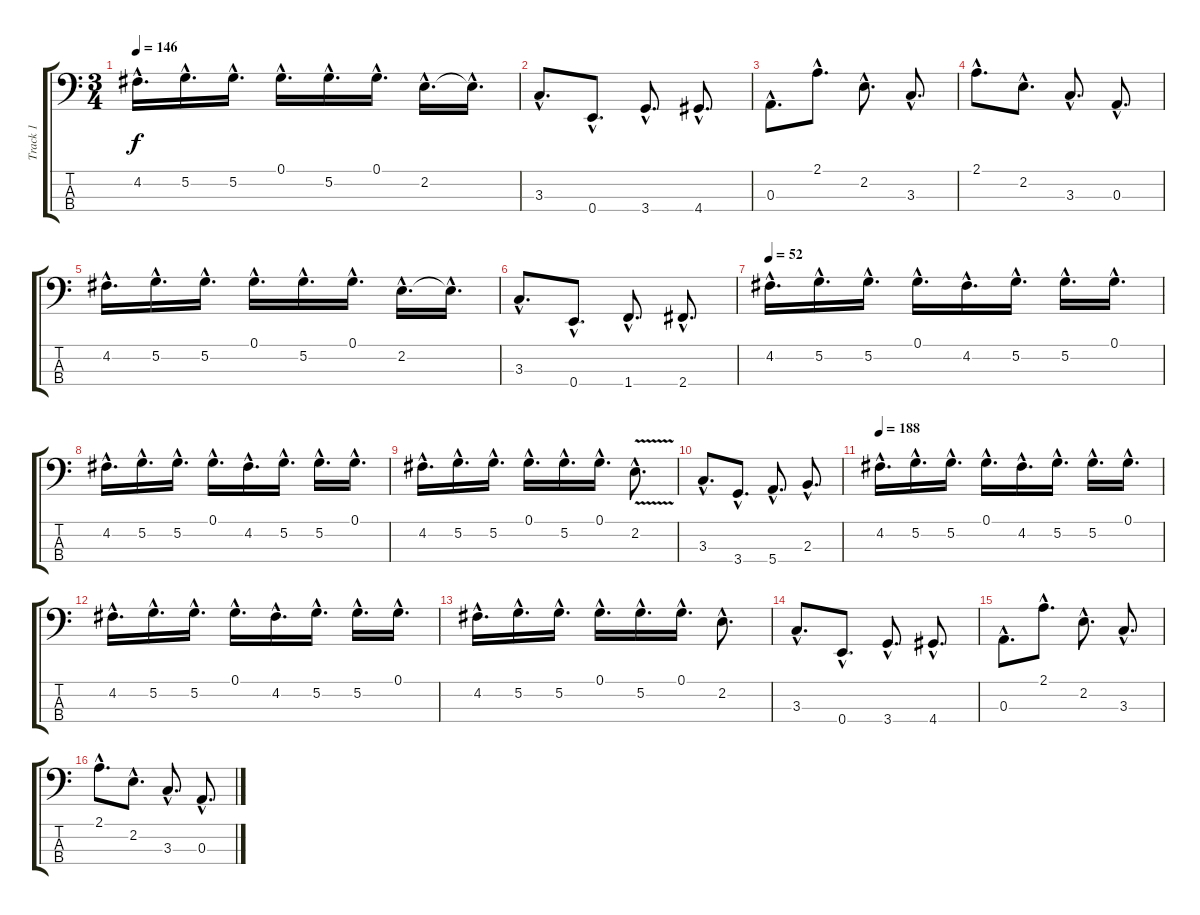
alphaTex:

\track ("Track 1" "Track 1") {instrument electricbassfinger}
\staff {score tabs}
\tuning (G2 D2 A1 E1) {hide}
\ts (3 4)
\tempo 146
\clef f4
\ks c
4.2{hac}.16{d dy f} 5.2{hac}.16{d} 5.2{hac}.16{d} 0.1{hac}.16{d} 5.2{hac}.16{d} 0.1{hac}.16{d} 2.2{hac}.16{d} 2.2{hac t}.16{d} |
3.3{hac}.8{d} 0.4{hac}.8{d} 3.4{hac}.8{d} 4.4{hac}.8{d} |
0.3{hac}.8{d} 2.1{hac}.8{d} 2.2{hac}.8{d} 3.3{hac}.8{d} |
2.1{hac}.8{d} 2.2{hac}.8{d} 3.3{hac}.8{d} 0.3{hac}.8{d} |
4.2{hac}.16{d} 5.2{hac}.16{d} 5.2{hac}.16{d} 0.1{hac}.16{d} 5.2{hac}.16{d} 0.1{hac}.16{d} 2.2{hac}.16{d} 2.2{hac t}.16{d} |
3.3{hac}.8{d} 0.4{hac}.8{d} 1.4{hac}.8{d} 2.4{hac}.8{d} |
\tempo 52
4.2{hac}.16{d} 5.2{hac}.16{d} 5.2{hac}.16{d} 0.1{hac}.16{d} 4.2{hac}.16{d} 5.2{hac}.16{d} 5.2{hac}.16{d} 0.1{hac}.16{d} |
4.2{hac}.16{d} 5.2{hac}.16{d} 5.2{hac}.16{d} 0.1{hac}.16{d} 4.2{hac}.16{d} 5.2{hac}.16{d} 5.2{hac}.16{d} 0.1{hac}.16{d} |
4.2{hac}.16{d} 5.2{hac}.16{d} 5.2{hac}.16{d} 0.1{hac}.16{d} 5.2{hac}.16{d} 0.1{hac}.16{d} 2.2{v hac}.8{d} |
3.3{hac}.8{d instrument electricbassfinger} 3.4{hac}.8{d} 5.4{hac}.8{d} 2.3{hac}.8{d} |
\tempo 188
4.2{hac}.16{d instrument slapbass1} 5.2{hac}.16{d} 5.2{hac}.16{d} 0.1{hac}.16{d} 4.2{hac}.16{d} 5.2{hac}.16{d} 5.2{hac}.16{d} 0.1{hac}.16{d} |
4.2{hac}.16{d} 5.2{hac}.16{d} 5.2{hac}.16{d} 0.1{hac}.16{d} 4.2{hac}.16{d} 5.2{hac}.16{d} 5.2{hac}.16{d} 0.1{hac}.16{d} |
4.2{hac}.16{d} 5.2{hac}.16{d} 5.2{hac}.16{d} 0.1{hac}.16{d} 5.2{hac}.16{d} 0.1{hac}.16{d} 2.2{hac}.8{d} |
3.3{hac}.8{d} 0.4{hac}.8{d} 3.4{hac}.8{d} 4.4{hac}.8{d} |
0.3{hac}.8{d} 2.1{hac}.8{d} 2.2{hac}.8{d} 3.3{hac}.8{d} |
2.1{hac}.8{d} 2.2{hac}.8{d} 3.3{hac}.8{d} 0.3{hac}.8{d}
